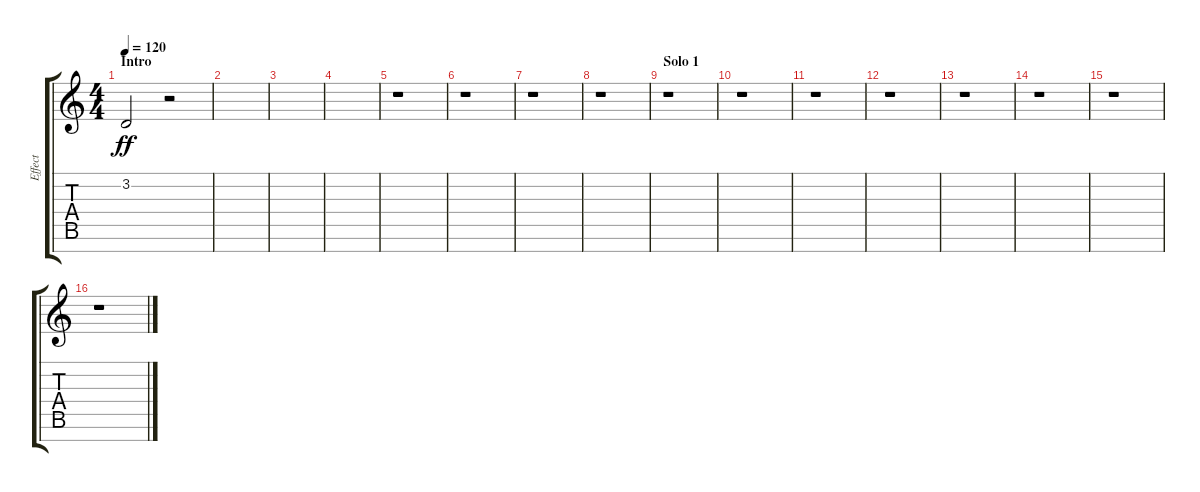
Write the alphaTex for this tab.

\track ("Effect" "Effect") {instrument fx6goblins}
\staff {score tabs}
\tuning (E4 B3 G3 D3 A2 E2 B1) {hide}
\ts (4 4)
\section ("" "Intro")
\tempo 120
\clef g2
\ks c
3.2.2{dy ff} r.2 |
|
|
|
r.1 |
r.1 |
r.1 |
r.1 |
\section ("" "Solo 1")
r.1 |
r.1 |
r.1 |
r.1 |
r.1 |
r.1 |
r.1 |
r.1
